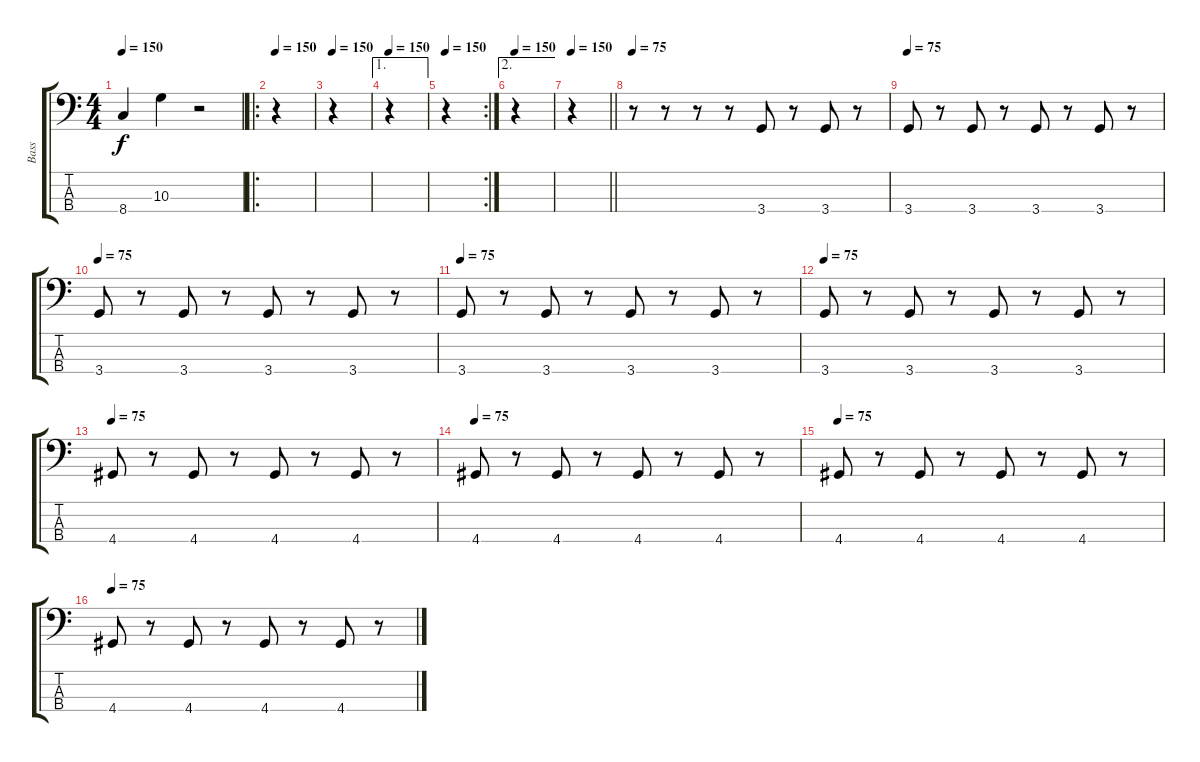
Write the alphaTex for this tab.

\track ("Bass" "Bass") {instrument electricbassfinger}
\staff {score tabs}
\tuning (G2 D2 A1 E1) {hide}
\ts (4 4)
\tempo 150
\clef f4
\ks c
8.4.4{dy f} 10.3.4 r.2 |
\ro
\tempo 150
r.4 |
\tempo 150
r.4 |
\ae 1
\tempo 150
r.4 |
\rc 2
\tempo 150
r.4 |
\ae 2
\tempo 150
r.4 |
\tempo 150
\barLineRight lightlight
r.4 |
\tempo 75
r.8 r.8 r.8 r.8 3.4.8 r.8 3.4.8 r.8 |
\tempo 75
3.4.8 r.8 3.4.8 r.8 3.4.8 r.8 3.4.8 r.8 |
\tempo 75
3.4.8 r.8 3.4.8 r.8 3.4.8 r.8 3.4.8 r.8 |
\tempo 75
3.4.8 r.8 3.4.8 r.8 3.4.8 r.8 3.4.8 r.8 |
\tempo 75
3.4.8 r.8 3.4.8 r.8 3.4.8 r.8 3.4.8 r.8 |
\tempo 75
4.4.8 r.8 4.4.8 r.8 4.4.8 r.8 4.4.8 r.8 |
\tempo 75
4.4.8 r.8 4.4.8 r.8 4.4.8 r.8 4.4.8 r.8 |
\tempo 75
4.4.8 r.8 4.4.8 r.8 4.4.8 r.8 4.4.8 r.8 |
\tempo 75
4.4.8 r.8 4.4.8 r.8 4.4.8 r.8 4.4.8 r.8
